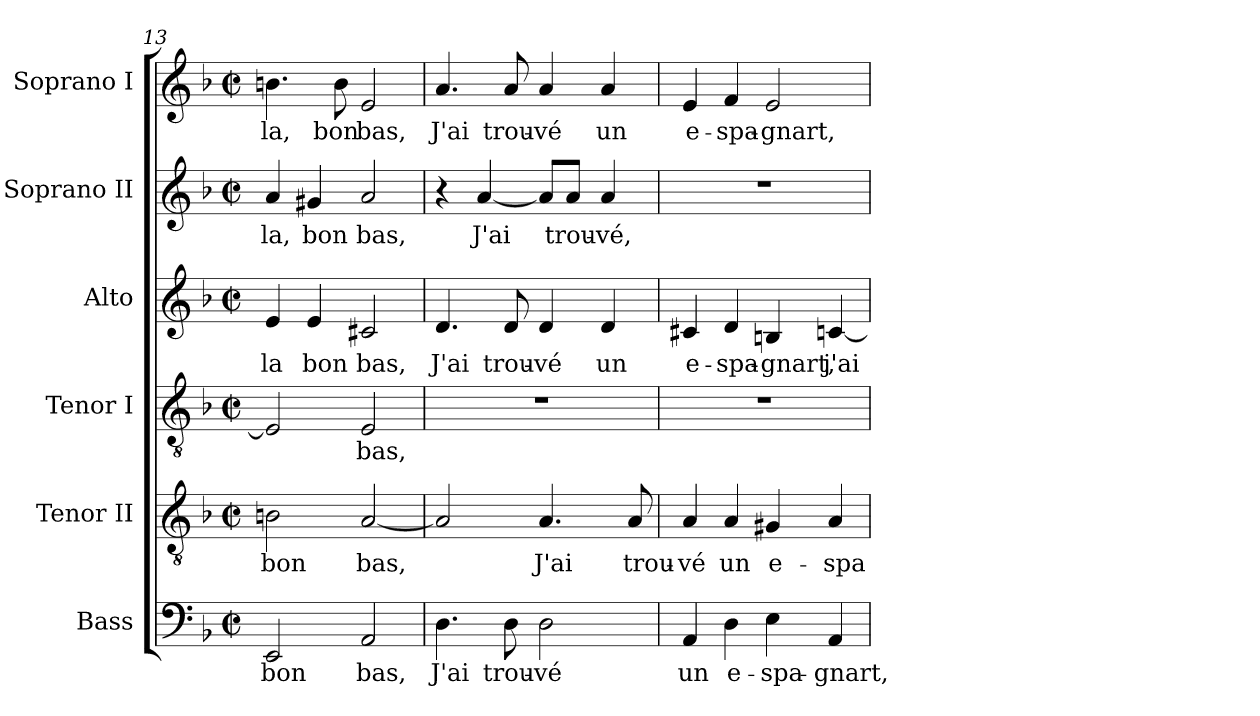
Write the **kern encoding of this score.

**kern	**text	**kern	**text	**kern	**text	**kern	**text	**kern	**text	**kern	**text
*part6	*part6	*part5	*part5	*part4	*part4	*part3	*part3	*part2	*part2	*part1	*part1
*staff6	*staff6	*staff5	*staff5	*staff4	*staff4	*staff3	*staff3	*staff2	*staff2	*staff1	*staff1
*I"Bass	*	*I"Tenor II	*	*I"Tenor I	*	*I"Alto	*	*I"Soprano II	*	*I"Soprano I	*
*I'B.	*	*I'T.	*	*I'T.	*	*I'A.	*	*I'S.	*	*I'S.	*
!!LO:PB:g=z
*clefF4	*	*clefGv2	*	*clefGv2	*	*clefG2	*	*clefG2	*	*clefG2	*
*	*	*ITrd7c12	*	*ITrd7c12	*	*	*	*	*	*	*
*k[b-]	*	*k[b-]	*	*k[b-]	*	*k[b-]	*	*k[b-]	*	*k[b-]	*
*d:	*	*d:	*	*d:	*	*d:	*	*d:	*	*d:	*
*M2/2	*	*M2/2	*	*M2/2	*	*M2/2	*	*M2/2	*	*M2/2	*
*met(c|)	*	*met(c|)	*	*met(c|)	*	*met(c|)	*	*met(c|)	*	*met(c|)	*
=13	=13	=13	=13	=13	=13	=13	=13	=13	=13	=13	=13
!	!LO:LY:b:color=#000000	!	!	!	!	!	!	!	!	!	!
!	!	!	!LO:LY:b:color=#000000	!	!	!	!	!	!	!	!
!	!	!	!	!	!	!	!LO:LY:b:color=#000000	!	!	!	!
!	!	!	!	!	!	!	!	!	!LO:LY:b:color=#000000	!	!
!	!	!	!	!	!	!	!	!	!	!	!LO:LY:b:color=#000000
2EEi/	bon	2BBni\	bon	2EEi/]	.	4ei/	-la	4ai/	-la,	4.bni\	-la,
!	!	!	!	!	!	!	!LO:LY:b:color=#000000	!	!	!	!
!	!	!	!	!	!	!	!	!	!LO:LY:b:color=#000000	!	!
.	.	.	.	.	.	4ei/	bon	4g#Xi/	bon	.	.
!	!	!	!	!	!	!	!	!	!	!	!LO:LY:b:color=#000000
.	.	.	.	.	.	.	.	.	.	8bi\	bon
!	!LO:LY:b:color=#000000	!	!	!	!	!	!	!	!	!	!
!	!	!	!LO:LY:b:color=#000000	!	!	!	!	!	!	!	!
!	!	!	!	!	!LO:LY:b:color=#000000	!	!	!	!	!	!
!	!	!	!	!	!	!	!LO:LY:b:color=#000000	!	!	!	!
!	!	!	!	!	!	!	!	!	!LO:LY:b:color=#000000	!	!
!	!	!	!	!	!	!	!	!	!	!	!LO:LY:b:color=#000000
2AAi/	bas,	[<2AAi/	bas,	2EEi/	bas,	2c#Xi/	bas,	2ai/	bas,	2ei/	bas,
=14	=14	=14	=14	=14	=14	=14	=14	=14	=14	=14	=14
!	!LO:LY:b:color=#000000	!	!	!	!	!	!	!	!	!	!
!	!	!	!	!	!	!	!LO:LY:b:color=#000000	!	!	!	!
!	!	!	!	!	!	!	!	!	!	!	!LO:LY:b:color=#000000
4.Di\	J'ai	2AAi/]	.	1r	.	4.di/	J'ai	4r	.	4.ai/	J'ai
!	!	!	!	!	!	!	!	!	!LO:LY:b:color=#000000	!	!
.	.	.	.	.	.	.	.	[<4ai/	J'ai	.	.
!	!LO:LY:b:color=#000000	!	!	!	!	!	!	!	!	!	!
!	!	!	!	!	!	!	!LO:LY:b:color=#000000	!	!	!	!
!	!	!	!	!	!	!	!	!	!	!	!LO:LY:b:color=#000000
8Di\	trou-	.	.	.	.	8di/	trou-	.	.	8ai/	trou-
!	!LO:LY:b:color=#000000	!	!	!	!	!	!	!	!	!	!
!	!	!	!LO:LY:b:color=#000000	!	!	!	!	!	!	!	!
!	!	!	!	!	!	!	!LO:LY:b:color=#000000	!	!	!	!
!	!	!	!	!	!	!	!	!	!	!	!LO:LY:b:color=#000000
2Di\	-vé	4.AAi/	J'ai	.	.	4di/	-vé	8ai/L]	.	4ai/	-vé
!	!	!	!	!	!	!	!	!	!LO:LY:b:color=#000000	!	!
.	.	.	.	.	.	.	.	8ai/J	trou-	.	.
!	!	!	!	!	!	!	!LO:LY:b:color=#000000	!	!	!	!
!	!	!	!	!	!	!	!	!	!LO:LY:b:color=#000000	!	!
!	!	!	!	!	!	!	!	!	!	!	!LO:LY:b:color=#000000
.	.	.	.	.	.	4di/	un	4ai/	-vé,	4ai/	un
!	!	!	!LO:LY:b:color=#000000	!	!	!	!	!	!	!	!
.	.	8AAi/	trou-	.	.	.	.	.	.	.	.
=15	=15	=15	=15	=15	=15	=15	=15	=15	=15	=15	=15
!	!LO:LY:b:color=#000000	!	!	!	!	!	!	!	!	!	!
!	!	!	!LO:LY:b:color=#000000	!	!	!	!	!	!	!	!
!	!	!	!	!	!	!	!LO:LY:b:color=#000000	!	!	!	!
!	!	!	!	!	!	!	!	!	!	!	!LO:LY:b:color=#000000
4AAi/	un	4AAi/	-vé	1r	.	4c#Xi/	e-	1r	.	4ei/	e-
!	!LO:LY:b:color=#000000	!	!	!	!	!	!	!	!	!	!
!	!	!	!LO:LY:b:color=#000000	!	!	!	!	!	!	!	!
!	!	!	!	!	!	!	!LO:LY:b:color=#000000	!	!	!	!
!	!	!	!	!	!	!	!	!	!	!	!LO:LY:b:color=#000000
4Di\	e-	4AAi/	un	.	.	4di/	-spa-	.	.	4fi/	-spa-
!	!LO:LY:b:color=#000000	!	!	!	!	!	!	!	!	!	!
!	!	!	!LO:LY:b:color=#000000	!	!	!	!	!	!	!	!
!	!	!	!	!	!	!	!LO:LY:b:color=#000000	!	!	!	!
!	!	!	!	!	!	!	!	!	!	!	!LO:LY:b:color=#000000
4Ei\	-spa-	4GG#Xi/	e-	.	.	4Bni/	-gnart,	.	.	2ei/	-gnart,
!	!LO:LY:b:color=#000000	!	!	!	!	!	!	!	!	!	!
!	!	!	!LO:LY:b:color=#000000	!	!	!	!	!	!	!	!
!	!	!	!	!	!	!	!LO:LY:b:color=#000000	!	!	!	!
4AAi/	-gnart,	4AAi/	-spa-	.	.	[<4cni/	j'ai	.	.	.	.
=	=	=	=	=	=	=	=	=	=	=	=
*-	*-	*-	*-	*-	*-	*-	*-	*-	*-	*-	*-
